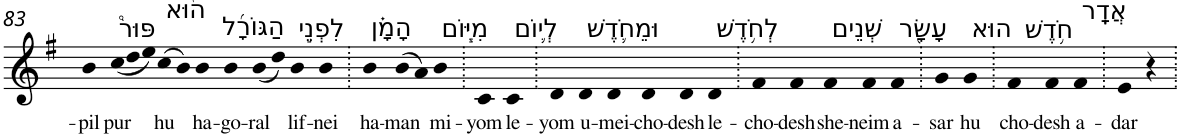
**kern	**text
*part1	*part1
*staff1	*staff1
*I"Piano	*
*I'Pno	*
!!LO:PB:g=z
*clefG2	*
*k[f#]	*
*G:	*
=83	=83
!	!LO:LY:b
4b	-pil
*Xtuplet	*
!LO:TX:a:t=פּוּר֩	!
!	!LO:LY:b
(<12cc	pur
12dd	.
12ee)	.
!LO:TX:a:t=ה֨וּא	!
!	!LO:LY:b
(>8cc	hu
8b)	.
!LO:TX:a:t=הַגּוֹרָ֜ל	!
!	!LO:LY:b
4b	ha-
!	!LO:LY:b
4b	-go-
!	!LO:LY:b
(<8b	-ral
8dd)	.
!LO:TX:a:t=לִפְנֵ֣י	!
!	!LO:LY:b
4b	lif-
!	!LO:LY:b
4b	-nei
=84.	=84.
!LO:TX:a:t=הָמָ֗ן	!
!	!LO:LY:b
4b	ha-
!	!LO:LY:b
(>8b	-man
8a)	.
!LO:TX:a:t=מִיּ֧וֹם	!
!	!LO:LY:b
4b	mi-
=85.	=85.
!	!LO:LY:b
4c	-yom
!LO:TX:a:t=לְי֛וֹם	!
!	!LO:LY:b
4c	le-
=86.	=86.
!	!LO:LY:b
4d	-yom
!LO:TX:a:t=וּמֵחֹ֛דֶשׁ	!
!	!LO:LY:b
4d	u-
!	!LO:LY:b
4d	-mei-
!	!LO:LY:b
4d	-cho-
!	!LO:LY:b
4d	-desh
!LO:TX:a:t=לְחֹ֥דֶשׁ	!
!	!LO:LY:b
4d	le-
=87.	=87.
!	!LO:LY:b
4f#	-cho-
!	!LO:LY:b
4f#	-desh
!LO:TX:a:t=שְׁנֵים	!
!	!LO:LY:b
4f#	she-
!	!LO:LY:b
4f#	-neim
!LO:TX:a:t=עָשָׂ֖ר	!
!	!LO:LY:b
4f#	a-
=88.	=88.
!	!LO:LY:b
4g	-sar
!LO:TX:a:t=הוּא	!
!	!LO:LY:b
4g	hu
=89.	=89.
!LO:TX:a:t=חֹ֥דֶשׁ	!
!	!LO:LY:b
4f#	cho-
!	!LO:LY:b
4f#	-desh
!LO:TX:a:t=אֲדָֽר	!
!	!LO:LY:b
4f#	a-
=90.	=90.
!	!LO:LY:b
4e	-dar
4r	.
=.	=.
*-	*-
